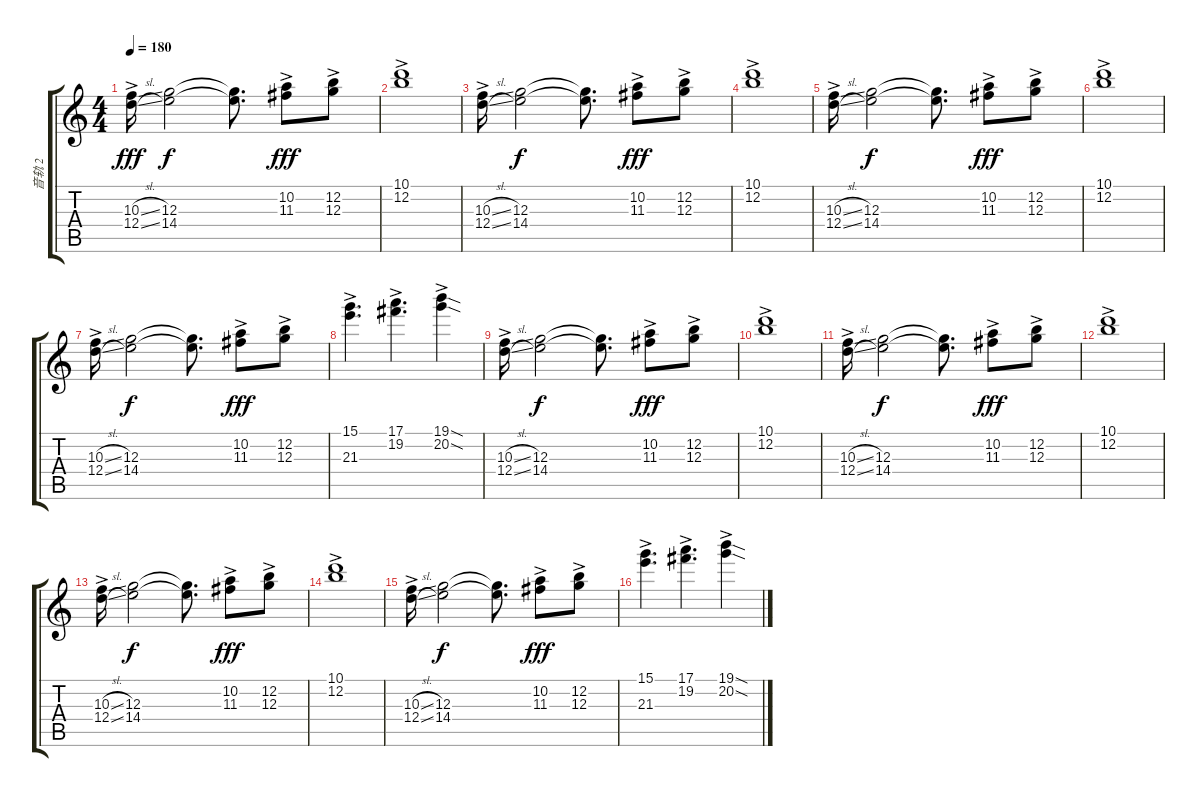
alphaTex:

\track ("音轨 2" "音轨 2") {instrument overdrivenguitar}
\staff {score tabs}
\tuning (E4 B3 G3 D3 A2 E2) {hide}
\ts (4 4)
\tempo 180
\clef g2
\ks c
(10.3{sl} 12.4{sl ac}).16{dy fff} (12.3 14.4).2{dy f} (12.3{t} 14.4{t}).8{d} (10.2 11.3{ac}).8{dy fff} (12.2 12.3{ac}).8 |
(10.1 12.2{ac}).1 |
(10.3{sl} 12.4{sl ac}).16 (12.3 14.4).2{dy f} (12.3{t} 14.4{t}).8{d} (10.2 11.3{ac}).8{dy fff} (12.2 12.3{ac}).8 |
(10.1 12.2{ac}).1 |
(10.3{sl} 12.4{sl ac}).16 (12.3 14.4).2{dy f} (12.3{t} 14.4{t}).8{d} (10.2 11.3{ac}).8{dy fff} (12.2 12.3{ac}).8 |
(10.1 12.2{ac}).1 |
(10.3{sl} 12.4{sl ac}).16 (12.3 14.4).2{dy f} (12.3{t} 14.4{t}).8{d} (10.2 11.3{ac}).8{dy fff} (12.2 12.3{ac}).8 |
(15.1 21.3{ac}).4{d} (17.1 19.2{ac}).4{d} (19.1{sod} 20.2{sod ac}).4 |
(10.3{sl} 12.4{sl ac}).16 (12.3 14.4).2{dy f} (12.3{t} 14.4{t}).8{d} (10.2 11.3{ac}).8{dy fff} (12.2 12.3{ac}).8 |
(10.1 12.2{ac}).1 |
(10.3{sl} 12.4{sl ac}).16 (12.3 14.4).2{dy f} (12.3{t} 14.4{t}).8{d} (10.2 11.3{ac}).8{dy fff} (12.2 12.3{ac}).8 |
(10.1 12.2{ac}).1 |
(10.3{sl} 12.4{sl ac}).16 (12.3 14.4).2{dy f} (12.3{t} 14.4{t}).8{d} (10.2 11.3{ac}).8{dy fff} (12.2 12.3{ac}).8 |
(10.1 12.2{ac}).1 |
(10.3{sl} 12.4{sl ac}).16 (12.3 14.4).2{dy f} (12.3{t} 14.4{t}).8{d} (10.2 11.3{ac}).8{dy fff} (12.2 12.3{ac}).8 |
(15.1 21.3{ac}).4{d} (17.1 19.2{ac}).4{d} (19.1{sod} 20.2{sod ac}).4
